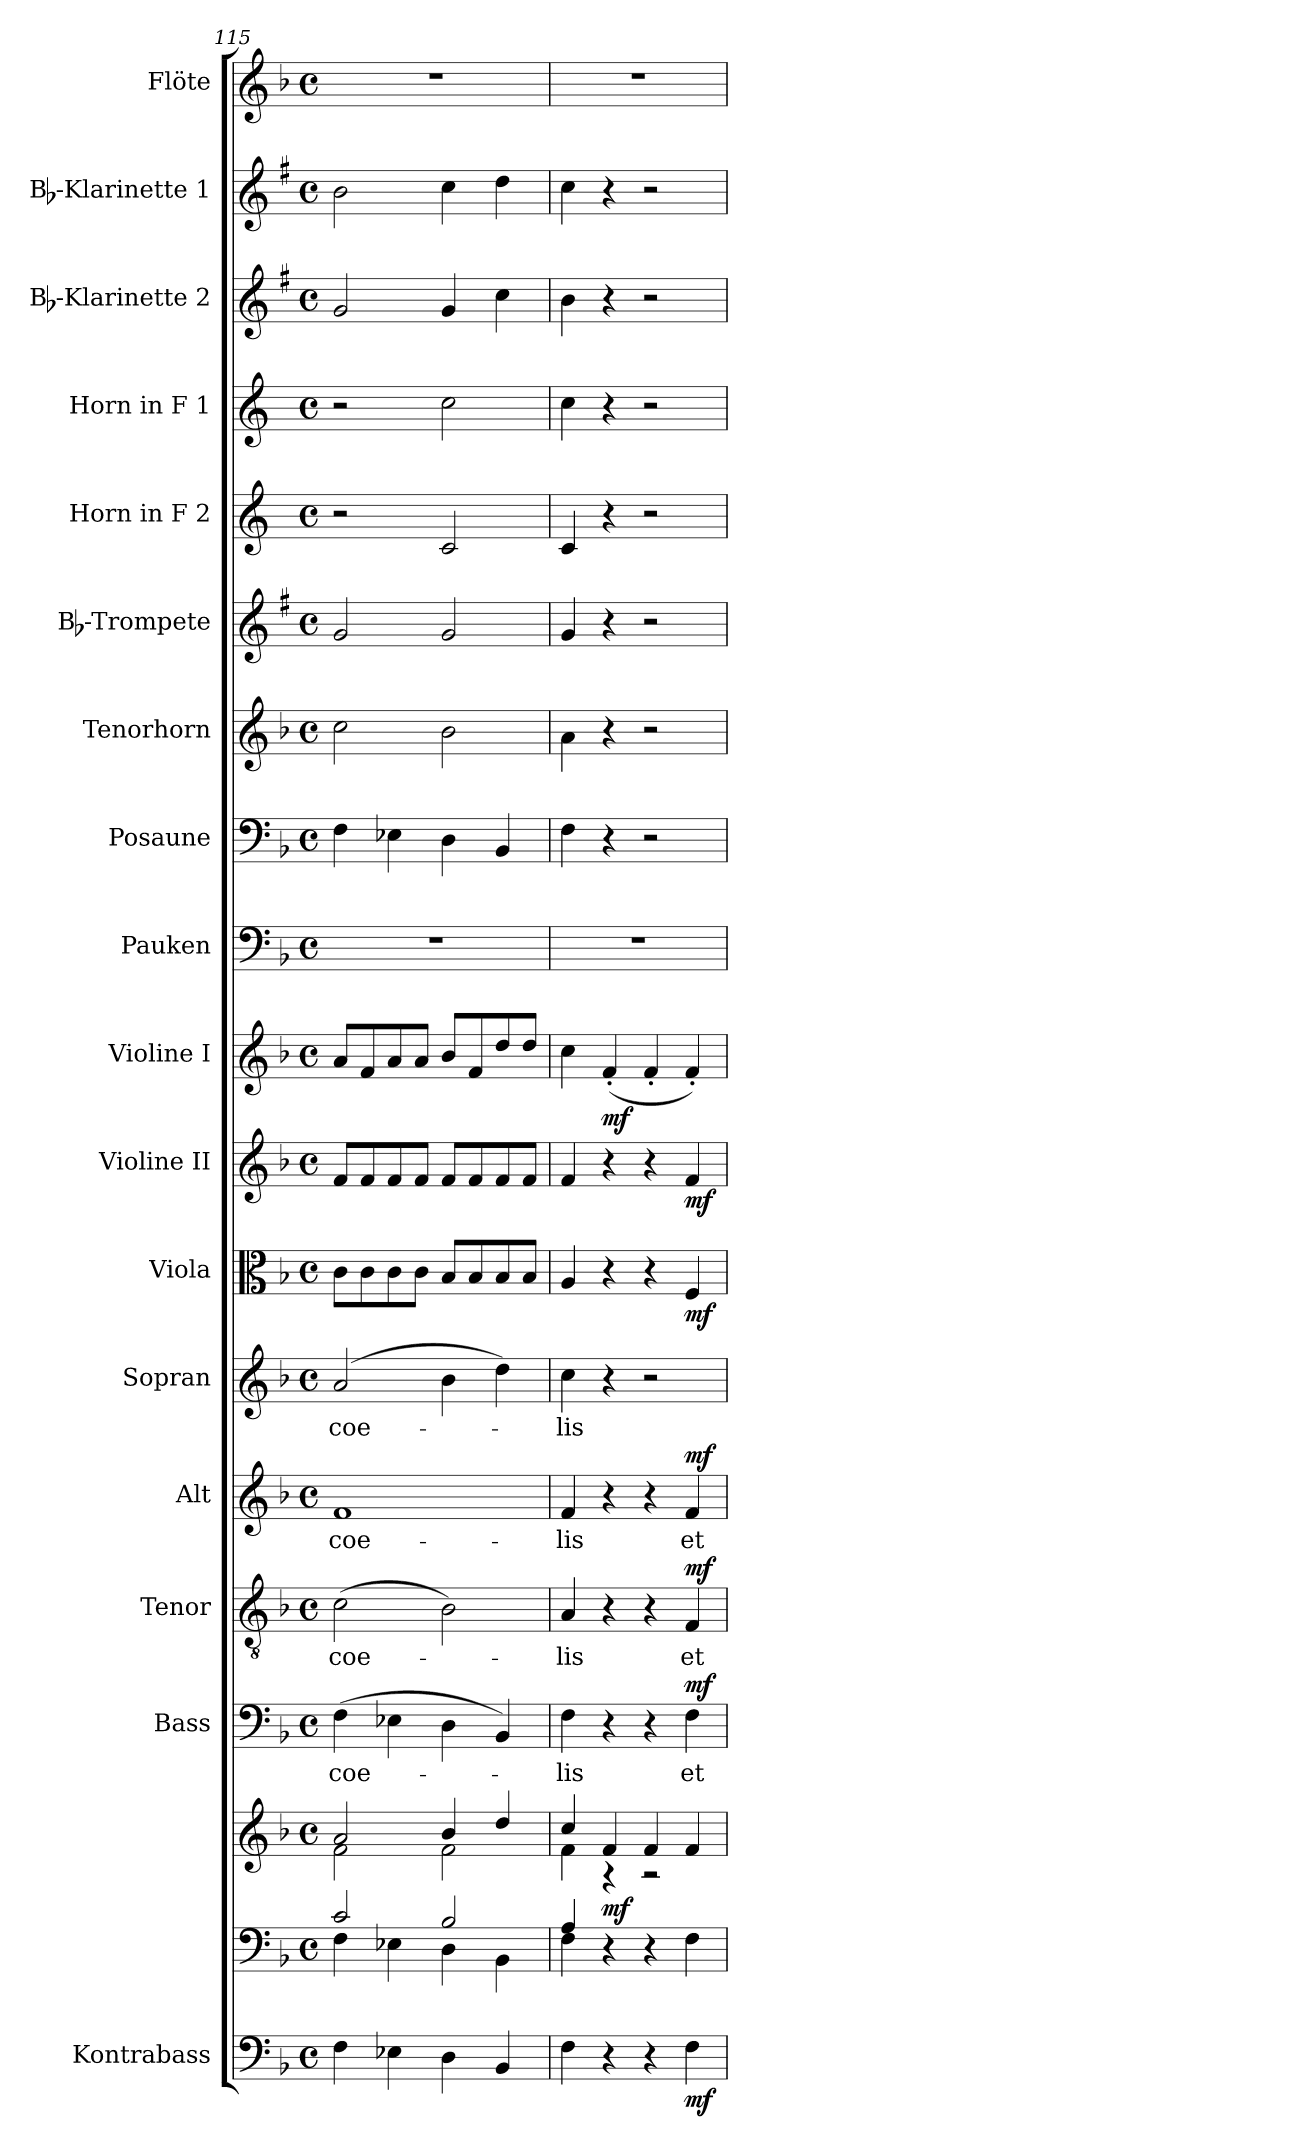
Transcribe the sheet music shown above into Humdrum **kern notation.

**kern	**dynam	**kern	**kern	**dynam	**kern	**text	**dynam	**kern	**text	**dynam	**kern	**text	**dynam	**kern	**text	**kern	**dynam	**kern	**dynam	**kern	**dynam	**kern	**kern	**kern	**kern	**kern	**kern	**kern	**kern	**kern
*part18	*part18	*part17	*part17	*part17	*part16	*part16	*part16	*part15	*part15	*part15	*part14	*part14	*part14	*part13	*part13	*part12	*part12	*part11	*part11	*part10	*part10	*part9	*part8	*part7	*part6	*part5	*part4	*part3	*part2	*part1
*staff19	*staff19	*staff18	*staff17	*staff17/18	*staff16	*staff16	*staff16	*staff15	*staff15	*staff15	*staff14	*staff14	*staff14	*staff13	*staff13	*staff12	*staff12	*staff11	*staff11	*staff10	*staff10	*staff9	*staff8	*staff7	*staff6	*staff5	*staff4	*staff3	*staff2	*staff1
*I"Kontrabass	*	*	*	*	*I"Bass	*	*	*I"Tenor	*	*	*I"Alt	*	*	*I"Sopran	*	*I"Viola	*	*I"Violine II	*	*I"Violine I	*	*I"Pauken	*I"Posaune	*I"Tenorhorn	*I"Bb-Trompete	*I"Horn in F 2	*I"Horn in F 1	*I"Bb-Klarinette 2	*I"Bb-Klarinette 1	*I"Flöte
*I'Kb.	*	*	*	*	*I'B.	*	*	*I'T.	*	*	*I'A.	*	*	*I'S.	*	*I'Vla.	*	*I'Vl. II	*	*I'Vl. I	*	*I'Pk.	*I'Pos.	*I'T. Hrn.	*I'Bb Trp.	*	*	*I'Bb Kl. 2	*I'Bb Kl. 1	*I'Fl.
*clefF4	*	*clefF4	*clefG2	*	*clefF4	*	*	*clefGv2	*	*	*clefG2	*	*	*clefG2	*	*clefC3	*	*clefG2	*	*clefG2	*	*clefF4	*clefF4	*clefG2	*clefG2	*clefG2	*clefG2	*clefG2	*clefG2	*clefG2
*ITrd7c12	*	*	*	*	*	*	*	*	*	*	*	*	*	*	*	*	*	*	*	*	*	*	*	*ITrd8c14	*ITrd1c2	*ITrd4c7	*ITrd4c7	*ITrd1c2	*ITrd1c2	*
*k[b-]	*	*k[b-]	*k[b-]	*	*k[b-]	*	*	*k[b-]	*	*	*k[b-]	*	*	*k[b-]	*	*k[b-]	*	*k[b-]	*	*k[b-]	*	*k[b-]	*k[b-]	*k[b-]	*k[b-]	*k[b-]	*k[b-]	*k[b-]	*k[b-]	*k[b-]
*F:	*	*F:	*F:	*	*F:	*	*	*F:	*	*	*F:	*	*	*F:	*	*F:	*	*F:	*	*F:	*	*F:	*F:	*F:	*F:	*F:	*F:	*F:	*F:	*F:
*M4/4	*	*M4/4	*M4/4	*	*M4/4	*	*	*M4/4	*	*	*M4/4	*	*	*M4/4	*	*M4/4	*	*M4/4	*	*M4/4	*	*M4/4	*M4/4	*M4/4	*M4/4	*M4/4	*M4/4	*M4/4	*M4/4	*M4/4
*met(c)	*	*met(c)	*met(c)	*	*met(c)	*	*	*met(c)	*	*	*met(c)	*	*	*met(c)	*	*met(c)	*	*met(c)	*	*met(c)	*	*met(c)	*met(c)	*met(c)	*met(c)	*met(c)	*met(c)	*met(c)	*met(c)	*met(c)
=115	=115	=115	=115	=115	=115	=115	=115	=115	=115	=115	=115	=115	=115	=115	=115	=115	=115	=115	=115	=115	=115	=115	=115	=115	=115	=115	=115	=115	=115	=115
*	*	*^	*^	*	*	*	*	*	*	*	*	*	*	*	*	*	*	*	*	*	*	*	*	*	*	*	*	*	*	*
!	!	!	!	!	!	!	!	!LO:LY:b	!	!	!LO:LY:b	!	!	!LO:LY:b	!	!	!LO:LY:b	!	!	!	!	!	!	!	!	!	!	!	!	!	!	!
4FF\	.	2c/	4F\	2a/	2f\	.	(>4F\	coe-	.	(>2c\	coe-	.	1f	coe-	.	(2a/	coe-	8c\L	.	8f/L	.	8a/L	.	1r	4F\	2c\	2f/	2r	2r	2f/	2a\	1r
.	.	.	.	.	.	.	.	.	.	.	.	.	.	.	.	.	.	8c\	.	8f/	.	8f/	.	.	.	.	.	.	.	.	.	.
4EE-X\	.	.	4E-X\	.	.	.	4E-X\	.	.	.	.	.	.	.	.	.	.	8c\	.	8f/	.	8a/	.	.	4E-X\	.	.	.	.	.	.	.
.	.	.	.	.	.	.	.	.	.	.	.	.	.	.	.	.	.	8c\J	.	8f/J	.	8a/J	.	.	.	.	.	.	.	.	.	.
4DD\	.	2B-/	4D\	4b-/	2f\	.	4D\	.	.	2B-\)	.	.	.	.	.	4b-\	.	8B-/L	.	8f/L	.	8b-/L	.	.	4D\	2B-\	2f/	2F/	2f\	4f/	4b-\	.
.	.	.	.	.	.	.	.	.	.	.	.	.	.	.	.	.	.	8B-/	.	8f/	.	8f/	.	.	.	.	.	.	.	.	.	.
4BBB-/	.	.	4BB-\	4dd/	.	.	4BB-/)	.	.	.	.	.	.	.	.	4dd\)	.	8B-/	.	8f/	.	8dd/	.	.	4BB-/	.	.	.	.	4b-\	4cc\	.
.	.	.	.	.	.	.	.	.	.	.	.	.	.	.	.	.	.	8B-/J	.	8f/J	.	8dd/J	.	.	.	.	.	.	.	.	.	.
=116	=116	=116	=116	=116	=116	=116	=116	=116	=116	=116	=116	=116	=116	=116	=116	=116	=116	=116	=116	=116	=116	=116	=116	=116	=116	=116	=116	=116	=116	=116	=116	=116
!	!	!	!	!	!	!	!	!LO:LY:b	!	!	!LO:LY:b	!	!	!LO:LY:b	!	!	!LO:LY:b	!	!	!	!	!	!	!	!	!	!	!	!	!	!	!
4FF\	.	4A/	4F\	4cc/	4f\	.	4F\	-lis	.	4A/	-lis	.	4f/	-lis	.	4cc\	-lis	4A/	.	4f/	.	4cc\	.	1r	4F\	4A\	4f/	4F/	4f\	4a\	4b-\	1r
!	!	!	!	!	!	!LO:DY:b	!	!	!	!	!	!	!	!	!	!	!	!	!	!	!	!	!LO:DY:b	!	!	!	!	!	!	!	!	!
4r	.	2.ryy	4r	4f/	4rA	mf	4r	.	.	4r	.	.	4r	.	.	4r	.	4r	.	4r	.	(<4f'</	mf	.	4r	4r	4r	4r	4r	4r	4r	.
4r	.	.	4r	4f/	2rB	.	4r	.	.	4r	.	.	4r	.	.	2r	.	4r	.	4r	.	4f'</	.	.	2r	2r	2r	2r	2r	2r	2r	.
!	!LO:DY:b	!	!	!	!	!	!	!LO:LY:b	!LO:DY:a	!	!LO:LY:b	!LO:DY:a	!	!LO:LY:b	!LO:DY:a	!	!	!	!LO:DY:b	!	!LO:DY:b	!	!	!	!	!	!	!	!	!	!	!
4FF\	mf	.	4F\	4f/	.	.	4F\	et	mf	4F/	et	mf	4f/	et	mf	.	.	4F/	mf	4f/	mf	4f'</)	.	.	.	.	.	.	.	.	.	.
*	*	*v	*v	*	*	*	*	*	*	*	*	*	*	*	*	*	*	*	*	*	*	*	*	*	*	*	*	*	*	*	*	*
*	*	*	*v	*v	*	*	*	*	*	*	*	*	*	*	*	*	*	*	*	*	*	*	*	*	*	*	*	*	*	*	*
=	=	=	=	=	=	=	=	=	=	=	=	=	=	=	=	=	=	=	=	=	=	=	=	=	=	=	=	=	=	=
*-	*-	*-	*-	*-	*-	*-	*-	*-	*-	*-	*-	*-	*-	*-	*-	*-	*-	*-	*-	*-	*-	*-	*-	*-	*-	*-	*-	*-	*-	*-
